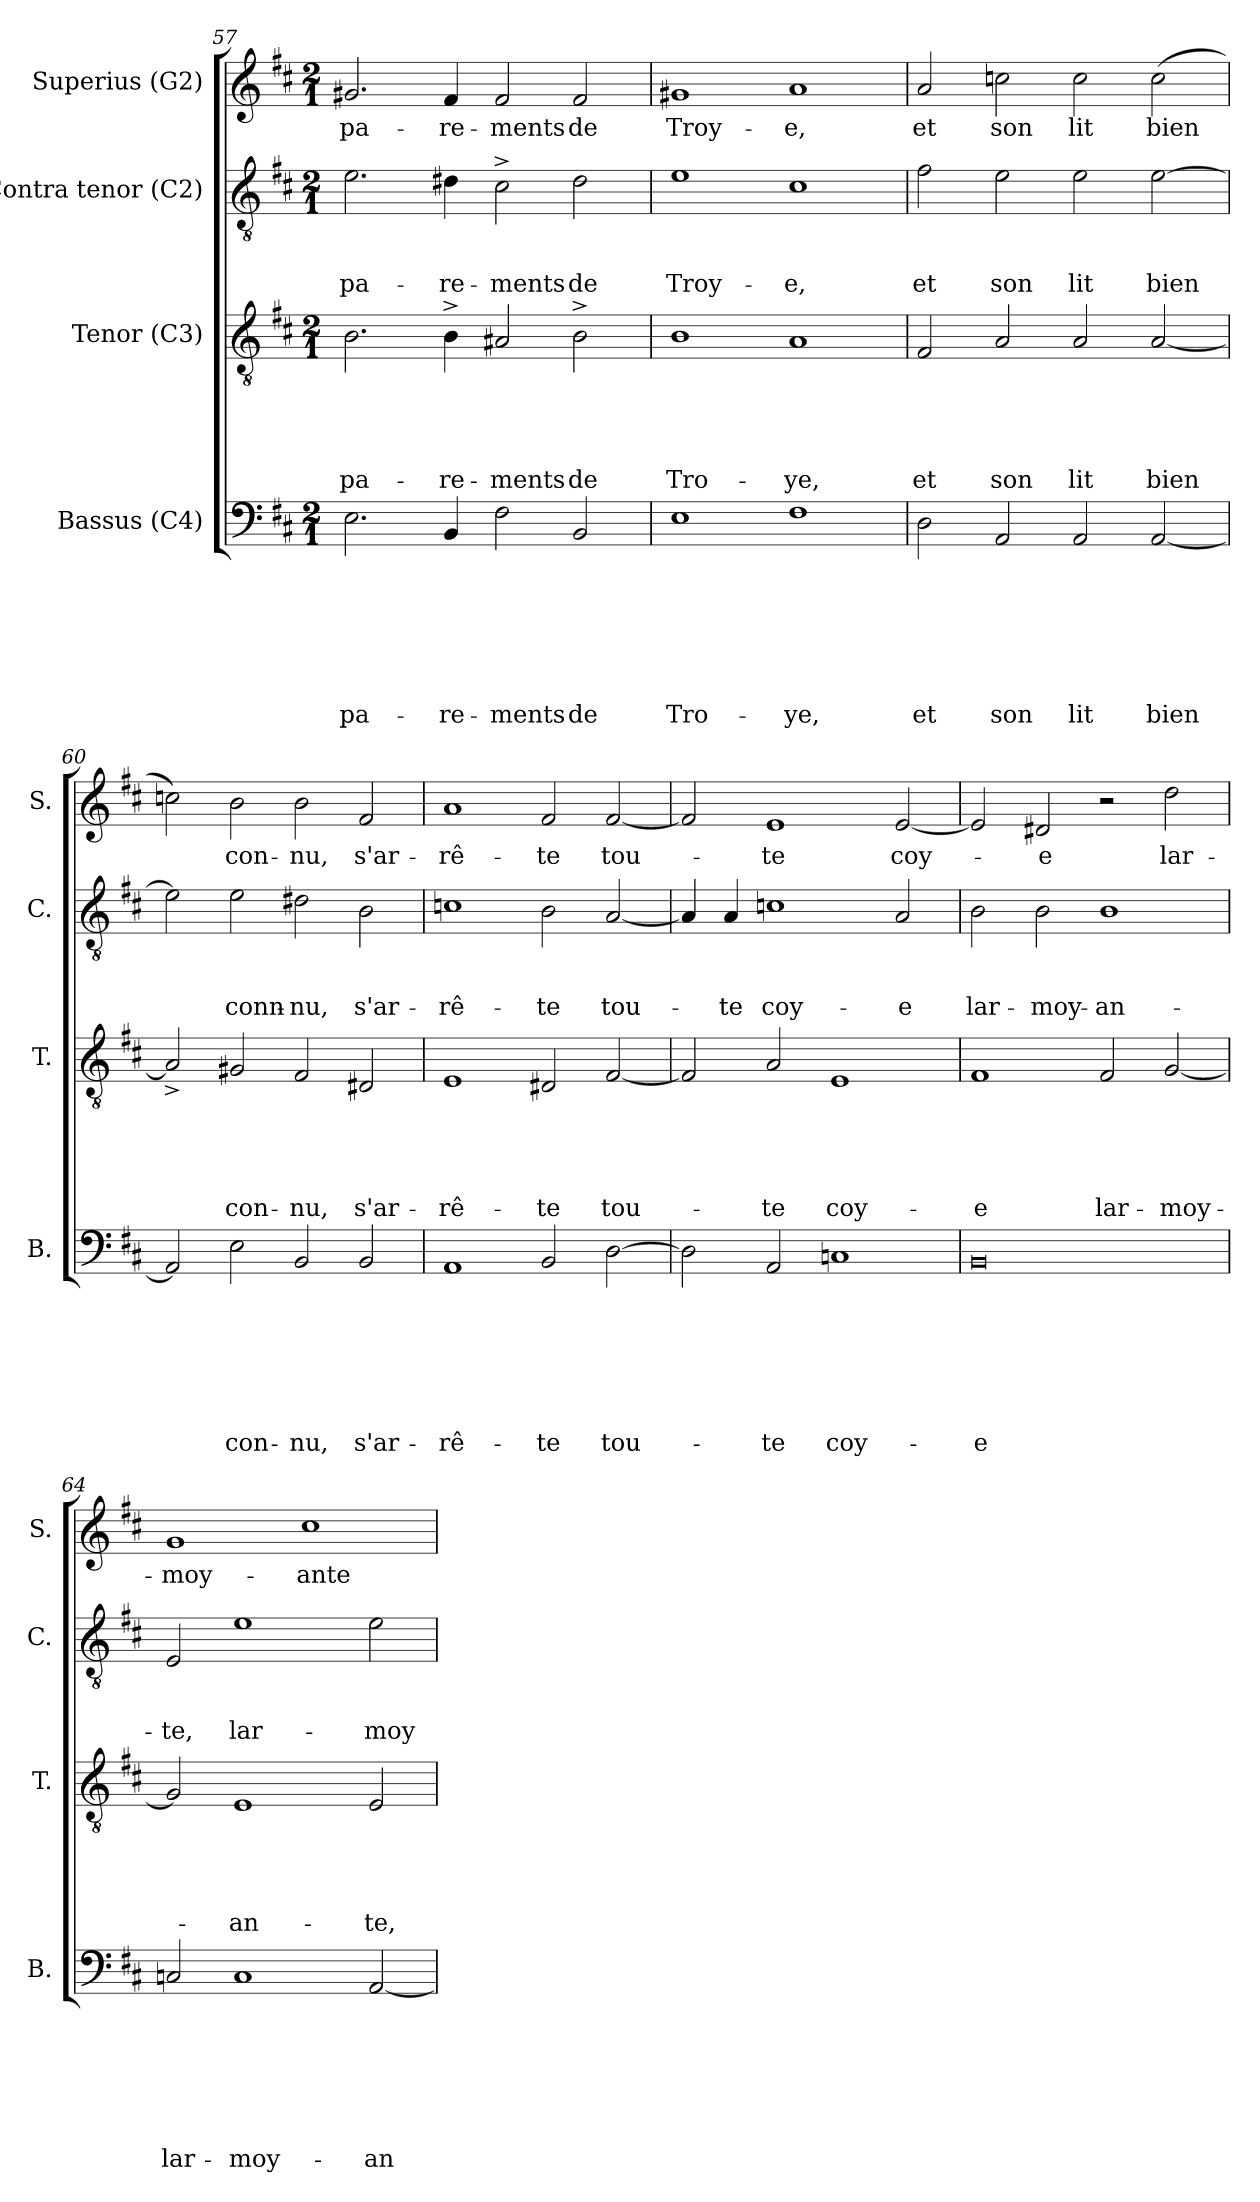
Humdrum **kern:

**kern	**text	**text	**text	**text	**text	**text	**text	**kern	**text	**text	**text	**text	**text	**kern	**text	**text	**text	**kern	**text
*part4	*part4	*part4	*part4	*part4	*part4	*part4	*part4	*part3	*part3	*part3	*part3	*part3	*part3	*part2	*part2	*part2	*part2	*part1	*part1
*staff4	*staff4	*staff4	*staff4	*staff4	*staff4	*staff4	*staff4	*staff3	*staff3	*staff3	*staff3	*staff3	*staff3	*staff2	*staff2	*staff2	*staff2	*staff1	*staff1
*I"Bassus (C4)	*	*	*	*	*	*	*	*I"Tenor (C3)	*	*	*	*	*	*I"Contra tenor (C2)	*	*	*	*I"Superius (G2)	*
*I'B.	*	*	*	*	*	*	*	*I'T.	*	*	*	*	*	*I'C.	*	*	*	*I'S.	*
*clefF4	*	*	*	*	*	*	*	*clefGv2	*	*	*	*	*	*clefGv2	*	*	*	*clefG2	*
*k[f#c#]	*	*	*	*	*	*	*	*k[f#c#]	*	*	*	*	*	*k[f#c#]	*	*	*	*k[f#c#]	*
*D:	*	*	*	*	*	*	*	*D:	*	*	*	*	*	*D:	*	*	*	*D:	*
*M2/1	*	*	*	*	*	*	*	*M2/1	*	*	*	*	*	*M2/1	*	*	*	*M2/1	*
=57	=57	=57	=57	=57	=57	=57	=57	=57	=57	=57	=57	=57	=57	=57	=57	=57	=57	=57	=57
!	!	!	!	!	!	!	!LO:LY:b	!	!	!	!	!	!LO:LY:b	!	!	!	!LO:LY:b	!	!LO:LY:b
2.E\	.	.	.	.	.	.	pa-	2.B\	.	.	.	.	pa-	2.e\	.	.	pa-	2.g#/	pa-
!	!	!	!	!	!	!	!LO:LY:b	!	!	!	!	!	!LO:LY:b	!	!	!	!LO:LY:b	!	!LO:LY:b
4BB/	.	.	.	.	.	.	-re-	4B^>\	.	.	.	.	-re-	4d#X\	.	.	-re-	4f#/	-re-
!	!	!	!	!	!	!	!LO:LY:b	!	!	!	!	!	!LO:LY:b	!	!	!	!LO:LY:b	!	!LO:LY:b
2F#\	.	.	.	.	.	.	-ments	2A#X/	.	.	.	.	-ments	2c#^>\	.	.	-ments	2f#/	-ments
!	!	!	!	!	!	!	!LO:LY:b	!	!	!	!	!	!LO:LY:b	!	!	!	!LO:LY:b	!	!LO:LY:b
2BB/	.	.	.	.	.	.	de	2B^>\	.	.	.	.	de	2d#\	.	.	de	2f#/	de
=58	=58	=58	=58	=58	=58	=58	=58	=58	=58	=58	=58	=58	=58	=58	=58	=58	=58	=58	=58
!	!	!	!	!	!	!	!LO:LY:b	!	!	!	!	!	!LO:LY:b	!	!	!	!LO:LY:b	!	!LO:LY:b
1E	.	.	.	.	.	.	Tro-	1B	.	.	.	.	Tro-	1e	.	.	Troy-	1g#X	Troy-
!	!	!	!	!	!	!	!LO:LY:b	!	!	!	!	!	!LO:LY:b	!	!	!	!LO:LY:b	!	!LO:LY:b
1F#	.	.	.	.	.	.	-ye,	1A	.	.	.	.	-ye,	1c#	.	.	-e,	1a	-e,
=59	=59	=59	=59	=59	=59	=59	=59	=59	=59	=59	=59	=59	=59	=59	=59	=59	=59	=59	=59
!	!	!	!	!	!	!	!LO:LY:b	!	!	!	!	!	!LO:LY:b	!	!	!	!LO:LY:b	!	!LO:LY:b
2D\	.	.	.	.	.	.	et	2F#/	.	.	.	.	et	2f#\	.	.	et	2a/	et
!	!	!	!	!	!	!	!LO:LY:b	!	!	!	!	!	!LO:LY:b	!	!	!	!LO:LY:b	!	!LO:LY:b
2AA/	.	.	.	.	.	.	son	2A/	.	.	.	.	son	2e\	.	.	son	2ccn\	son
!	!	!	!	!	!	!	!LO:LY:b	!	!	!	!	!	!LO:LY:b	!	!	!	!LO:LY:b	!	!LO:LY:b
2AA/	.	.	.	.	.	.	lit	2A/	.	.	.	.	lit	2e\	.	.	lit	2cc\	lit
!	!	!	!	!	!	!	!LO:LY:b	!	!	!	!	!	!LO:LY:b	!	!	!	!LO:LY:b	!	!LO:LY:b
[<2AA/	.	.	.	.	.	.	bien	[<2A/	.	.	.	.	bien	[<2e\	.	.	bien	(>2cc\	bien
!!LO:LB:g=z
=60	=60	=60	=60	=60	=60	=60	=60	=60	=60	=60	=60	=60	=60	=60	=60	=60	=60	=60	=60
2AA/]	.	.	.	.	.	.	.	2A^</]	.	.	.	.	.	2e\]	.	.	.	2ccni\)	.
!	!	!	!	!	!	!	!LO:LY:b	!	!	!	!	!	!LO:LY:b	!	!	!	!LO:LY:b:rj	!	!LO:LY:b
2E\	.	.	.	.	.	.	con-	2G#X/	.	.	.	.	con-	2e\	.	.	conn-	2b\	con-
!	!	!	!	!	!	!	!LO:LY:b	!	!	!	!	!	!LO:LY:b	!	!	!	!LO:LY:b	!	!LO:LY:b
2BB/	.	.	.	.	.	.	-nu,	2F#/	.	.	.	.	-nu,	2d#X\	.	.	-nu,	2b\	-nu,
!	!	!	!	!	!	!	!LO:LY:b	!	!	!	!	!	!LO:LY:b	!	!	!	!LO:LY:b	!	!LO:LY:b
2BB/	.	.	.	.	.	.	s'ar-	2D#X/	.	.	.	.	s'ar-	2B\	.	.	s'ar-	2f#/	s'ar-
=61	=61	=61	=61	=61	=61	=61	=61	=61	=61	=61	=61	=61	=61	=61	=61	=61	=61	=61	=61
!	!	!	!	!	!	!	!LO:LY:b	!	!	!	!	!	!LO:LY:b	!	!	!	!LO:LY:b	!	!LO:LY:b
1AA	.	.	.	.	.	.	-rê-	1E	.	.	.	.	-rê-	1cn	.	.	-rê-	1a	-rê-
!	!	!	!	!	!	!	!LO:LY:b	!	!	!	!	!	!LO:LY:b	!	!	!	!LO:LY:b	!	!LO:LY:b
2BB/	.	.	.	.	.	.	-te	2D#X/	.	.	.	.	-te	2B\	.	.	-te	2f#/	-te
!	!	!	!	!	!	!	!LO:LY:b	!	!	!	!	!	!LO:LY:b	!	!	!	!LO:LY:b	!	!LO:LY:b
[>2D\	.	.	.	.	.	.	tou-	[<2F#/	.	.	.	.	tou-	[<2A/	.	.	tou-	[<2f#/	tou-
=62	=62	=62	=62	=62	=62	=62	=62	=62	=62	=62	=62	=62	=62	=62	=62	=62	=62	=62	=62
2D\]	.	.	.	.	.	.	.	2F#/]	.	.	.	.	.	4A/]	.	.	.	2f#/]	.
!	!	!	!	!	!	!	!	!	!	!	!	!	!	!	!	!	!LO:LY:b	!	!
.	.	.	.	.	.	.	.	.	.	.	.	.	.	4A/	.	.	-te	.	.
!	!	!	!	!	!	!	!LO:LY:b	!	!	!	!	!	!LO:LY:b	!	!	!	!LO:LY:b	!	!LO:LY:b
2AA/	.	.	.	.	.	.	-te	2A/	.	.	.	.	-te	1cn	.	.	coy-	1e	-te
!	!	!	!	!	!	!	!LO:LY:b	!	!	!	!	!	!LO:LY:b	!	!	!	!	!	!
1Cn	.	.	.	.	.	.	coy-	1E	.	.	.	.	coy-	.	.	.	.	.	.
!	!	!	!	!	!	!	!	!	!	!	!	!	!	!	!	!	!LO:LY:b	!	!LO:LY:b
.	.	.	.	.	.	.	.	.	.	.	.	.	.	2A/	.	.	-e	[<2e/	coy-
=63	=63	=63	=63	=63	=63	=63	=63	=63	=63	=63	=63	=63	=63	=63	=63	=63	=63	=63	=63
!	!	!	!	!	!	!	!LO:LY:b:rj	!	!	!	!	!	!LO:LY:b:rj	!	!	!	!LO:LY:b	!	!
0BB	.	.	.	.	.	.	-e	1F#	.	.	.	.	-e	2B\	.	.	lar-	2e/]	.
!	!	!	!	!	!	!	!	!	!	!	!	!	!	!	!	!	!LO:LY:b	!	!LO:LY:b
.	.	.	.	.	.	.	.	.	.	.	.	.	.	2B\	.	.	-moy-	2d#X/	-e
!	!	!	!	!	!	!	!	!	!	!	!	!	!LO:LY:b	!	!	!	!LO:LY:b	!	!
.	.	.	.	.	.	.	.	2F#/	.	.	.	.	lar-	1B	.	.	-an-	2r	.
!	!	!	!	!	!	!	!	!	!	!	!	!	!LO:LY:b	!	!	!	!	!	!LO:LY:b
.	.	.	.	.	.	.	.	[>2G/	.	.	.	.	-moy-	.	.	.	.	2dd\	lar-
!!LO:PB:g=z
=64	=64	=64	=64	=64	=64	=64	=64	=64	=64	=64	=64	=64	=64	=64	=64	=64	=64	=64	=64
!	!	!	!	!	!	!	!LO:LY:b	!	!	!	!	!	!	!	!	!	!LO:LY:b	!	!LO:LY:b
2Cn/	.	.	.	.	.	.	lar-	2G/]	.	.	.	.	.	2E/	.	.	-te,	1g	-moy-
!	!	!	!	!	!	!	!LO:LY:b	!	!	!	!	!	!LO:LY:b	!	!	!	!LO:LY:b	!	!
1C	.	.	.	.	.	.	-moy-	1E	.	.	.	.	-an-	1e	.	.	lar-	.	.
!	!	!	!	!	!	!	!	!	!	!	!	!	!	!	!	!	!	!	!LO:LY:b
.	.	.	.	.	.	.	.	.	.	.	.	.	.	.	.	.	.	1cc#	-ante
!	!	!	!	!	!	!	!LO:LY:b	!	!	!	!	!	!LO:LY:b	!	!	!	!LO:LY:b	!	!
[<2AA/	.	.	.	.	.	.	-an-	2E/	.	.	.	.	-te,	2e\	.	.	-moy-	.	.
=	=	=	=	=	=	=	=	=	=	=	=	=	=	=	=	=	=	=	=
*-	*-	*-	*-	*-	*-	*-	*-	*-	*-	*-	*-	*-	*-	*-	*-	*-	*-	*-	*-
